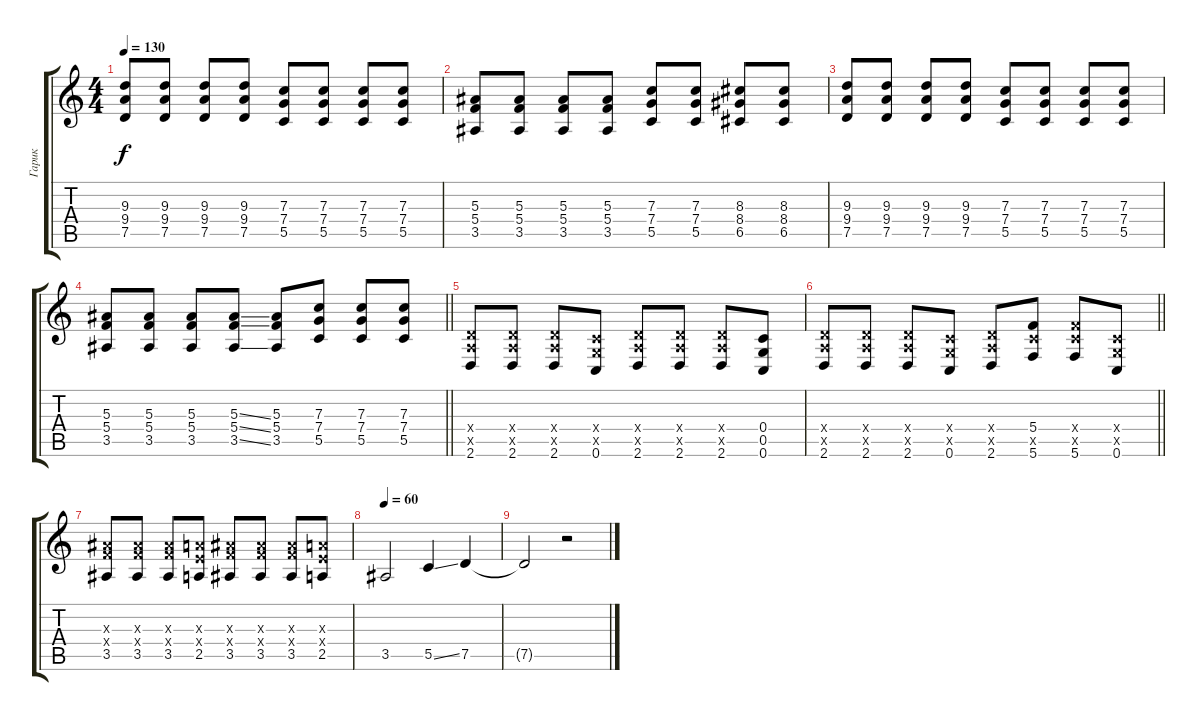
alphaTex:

\track ("Гарик" "Гарик") {instrument distortionguitar}
\staff {score tabs}
\tuning (D4 A3 F3 C3 G2 C2) {hide}
\ts (4 4)
\tempo 130
\clef g2
\ks c
(9.3 9.4 7.5).8{dy f} (9.3 9.4 7.5).8 (9.3 9.4 7.5).8 (9.3 9.4 7.5).8 (7.3 7.4 5.5).8 (7.3 7.4 5.5).8 (7.3 7.4 5.5).8 (7.3 7.4 5.5).8 |
(5.3 5.4 3.5).8 (5.3 5.4 3.5).8 (5.3 5.4 3.5).8 (5.3 5.4 3.5).8 (7.3 7.4 5.5).8 (7.3 7.4 5.5).8 (8.3 8.4 6.5).8 (8.3 8.4 6.5).8 |
(9.3 9.4 7.5).8 (9.3 9.4 7.5).8 (9.3 9.4 7.5).8 (9.3 9.4 7.5).8 (7.3 7.4 5.5).8 (7.3 7.4 5.5).8 (7.3 7.4 5.5).8 (7.3 7.4 5.5).8 |
\barLineRight lightlight
(5.3 5.4 3.5).8 (5.3 5.4 3.5).8 (5.3 5.4 3.5).8 (5.3{ss} 5.4{ss} 3.5{ss}).8 (5.3 5.4 3.5).8 (7.3 7.4 5.5).8 (7.3 7.4 5.5).8 (7.3 7.4 5.5).8 |
(2.4{x} 2.5{x} 2.6).8 (2.4{x} 2.5{x} 2.6).8 (2.4{x} 2.5{x} 2.6).8 (0.4{x} 0.5{x} 0.6).8 (2.4{x} 2.5{x} 2.6).8 (2.4{x} 2.5{x} 2.6).8 (2.4{x} 2.5{x} 2.6).8 (0.4 0.5 0.6).8 |
\barLineRight lightlight
(2.4{x} 2.5{x} 2.6).8 (2.4{x} 2.5{x} 2.6).8 (2.4{x} 2.5{x} 2.6).8 (0.4{x} 0.5{x} 0.6).8 (2.4{x} 2.5{x} 2.6).8 (5.4 5.5{x} 5.6).8 (5.4{x} 5.5{x} 5.6).8 (0.4{x} 0.5{x} 0.6).8 |
(5.3{x} 5.4{x} 3.5).8 (5.3{x} 5.4{x} 3.5).8 (5.3{x} 5.4{x} 3.5).8 (4.3{x} 4.4{x} 2.5).8 (5.3{x} 5.4{x} 3.5).8 (5.3{x} 5.4{x} 3.5).8 (5.3{x} 5.4{x} 3.5).8 (4.3{x} 4.4{x} 2.5).8 |
\tempo 60
3.5.2 5.5{ss}.4 7.5.4 |
7.5{t}.2 r.2
